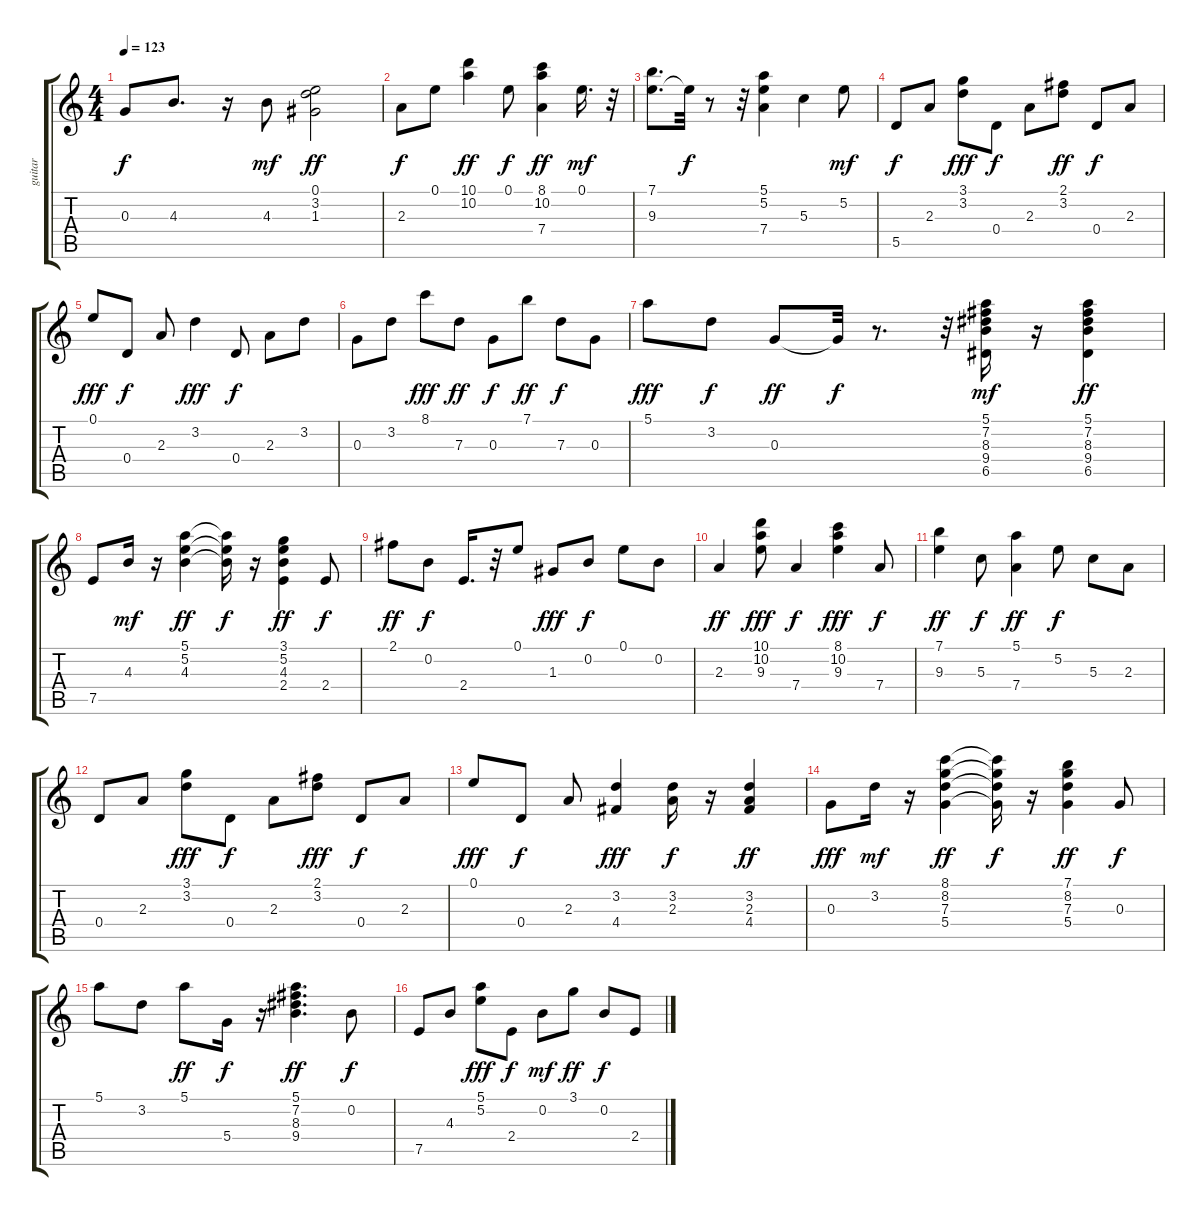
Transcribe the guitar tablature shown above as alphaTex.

\track ("guitar" "guitar") {instrument acousticguitarsteel}
\staff {score tabs}
\tuning (E4 B3 G3 D3 A2 E2) {hide}
\ts (4 4)
\tempo 123
\clef g2
\ks c
0.3.8{dy f} 4.3.8{d} r.16 4.3.8{dy mf} (0.1 3.2 1.3).2{dy ff} |
2.3.8{dy f} 0.1.8 (10.1 10.2).4{dy ff} 0.1.8{dy f} (8.1 10.2 7.4).4{dy ff} 0.1.16{d dy mf} r.32 |
(7.1 9.3).8{d} 9.3{t}.32{dy f} r.8 r.32 (5.1 5.2 7.4).4 5.3.4 5.2.8{dy mf} |
5.5.8{dy f} 2.3.8 (3.1 3.2).8{dy fff} 0.4.8{dy f} 2.3.8 (2.1 3.2).8{dy ff} 0.4.8{dy f} 2.3.8 |
0.1.8{dy fff} 0.4.8{dy f} 2.3.8 3.2.4{dy fff} 0.4.8{dy f} 2.3.8 3.2.8 |
0.3.8 3.2.8 8.1.8{dy fff} 7.3.8{dy ff} 0.3.8{dy f} 7.1.8{dy ff} 7.3.8{dy f} 0.3.8 |
5.1.8{dy fff} 3.2.8{dy f} 0.3.8{dy ff} 0.3{t}.32{dy f} r.8{d} r.32 (5.1 7.2 8.3 9.4 6.5).16{dy mf} r.16 (5.1 7.2 8.3 9.4 6.5).4{dy ff} |
7.5.8 4.3.16{dy mf} r.16 (5.1 5.2 4.3).4{dy ff} (5.1{t} 5.2{t} 4.3{t}).16{dy f} r.16 (3.1 5.2 4.3 2.4).4{dy ff} 2.4.8{dy f} |
2.1.8{dy ff} 0.2.8{dy f} 2.4.16{d} r.32 0.1.8 1.3.8{dy fff} 0.2.8{dy f} 0.1.8 0.2.8 |
2.3.4{dy ff} (10.1 10.2 9.3).8{dy fff} 7.4.4{dy f} (8.1 10.2 9.3).4{dy fff} 7.4.8{dy f} |
(7.1 9.3).4{dy ff} 5.3.8{dy f} (5.1 7.4).4{dy ff} 5.2.8{dy f} 5.3.8 2.3.8 |
0.4.8 2.3.8 (3.1 3.2).8{dy fff} 0.4.8{dy f} 2.3.8 (2.1 3.2).8{dy fff} 0.4.8{dy f} 2.3.8 |
0.1.8{dy fff} 0.4.8{dy f} 2.3.8 (3.2 4.4).4{dy fff} (3.2 2.3).16{dy f} r.16 (3.2 2.3 4.4).4{dy ff} |
0.3.8{dy fff} 3.2.16{dy mf} r.16 (8.1 8.2 7.3 5.4).4{dy ff} (8.1{t} 8.2{t} 7.3{t} 5.4{t}).16{dy f} r.16 (7.1 8.2 7.3 5.4).4{dy ff} 0.3.8{dy f} |
5.1.8 3.2.8 5.1.8{dy ff} 5.4.16{dy f} r.16 (5.1 7.2 8.3 9.4).4{d dy ff} 0.2.8{dy f} |
7.5.8 4.3.8 (5.1 5.2).8{dy fff} 2.4.8{dy f} 0.2.8{dy mf} 3.1.8{dy ff} 0.2.8{dy f} 2.4.8
